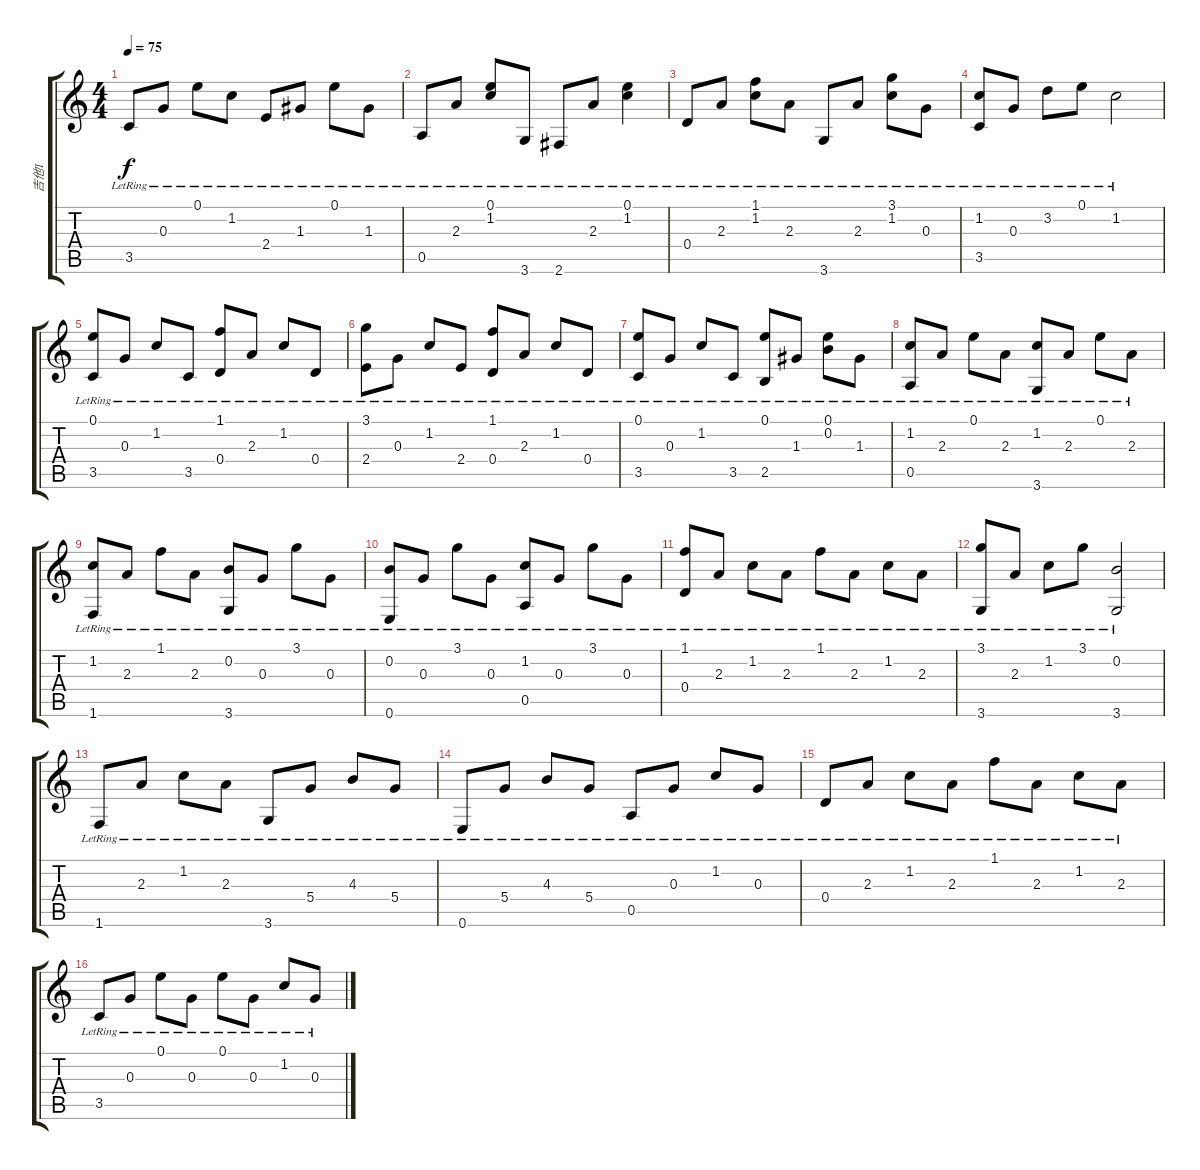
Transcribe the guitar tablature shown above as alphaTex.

\track ("吉他1" "吉他1") {instrument acousticguitarsteel}
\staff {score tabs}
\tuning (E4 B3 G3 D3 A2 E2) {hide}
\ts (4 4)
\tempo 75
\clef g2
\ks c
3.5{lr}.8{dy f} 0.3{lr}.8 0.1{lr}.8 1.2{lr}.8 2.4{lr}.8 1.3{lr}.8 0.1{lr}.8 1.3{lr}.8 |
0.5{lr}.8 2.3{lr}.8 (0.1{lr} 1.2{lr}).8 3.6{lr}.8 2.6{lr}.8 2.3{lr}.8 (0.1{lr} 1.2{lr}).4 |
0.4{lr}.8 2.3{lr}.8 (1.1{lr} 1.2{lr}).8 2.3{lr}.8 3.6{lr}.8 2.3{lr}.8 (3.1{lr} 1.2{lr}).8 0.3{lr}.8 |
(1.2{lr} 3.5{lr}).8 0.3{lr}.8 3.2{lr}.8 0.1{lr}.8 1.2{lr}.2 |
(0.1{lr} 3.5{lr}).8 0.3{lr}.8 1.2{lr}.8 3.5{lr}.8 (1.1{lr} 0.4{lr}).8 2.3{lr}.8 1.2{lr}.8 0.4{lr}.8 |
(3.1{lr} 2.4{lr}).8 0.3{lr}.8 1.2{lr}.8 2.4{lr}.8 (1.1{lr} 0.4{lr}).8 2.3{lr}.8 1.2{lr}.8 0.4{lr}.8 |
(0.1{lr} 3.5{lr}).8 0.3{lr}.8 1.2{lr}.8 3.5{lr}.8 (0.1{lr} 2.5{lr}).8 1.3{lr}.8 (0.1{lr} 0.2{lr}).8 1.3{lr}.8 |
(1.2{lr} 0.5{lr}).8 2.3{lr}.8 0.1{lr}.8 2.3{lr}.8 (1.2{lr} 3.6{lr}).8 2.3{lr}.8 0.1{lr}.8 2.3{lr}.8 |
(1.2{lr} 1.6{lr}).8 2.3{lr}.8 1.1{lr}.8 2.3{lr}.8 (0.2{lr} 3.6{lr}).8 0.3{lr}.8 3.1{lr}.8 0.3{lr}.8 |
(0.2{lr} 0.6{lr}).8 0.3{lr}.8 3.1{lr}.8 0.3{lr}.8 (1.2{lr} 0.5{lr}).8 0.3{lr}.8 3.1{lr}.8 0.3{lr}.8 |
(1.1{lr} 0.4{lr}).8 2.3{lr}.8 1.2{lr}.8 2.3{lr}.8 1.1{lr}.8 2.3{lr}.8 1.2{lr}.8 2.3{lr}.8 |
(3.1{lr} 3.6{lr}).8 2.3{lr}.8 1.2{lr}.8 3.1{lr}.8 (0.2{lr} 3.6{lr}).2 |
1.6{lr}.8 2.3{lr}.8 1.2{lr}.8 2.3{lr}.8 3.6{lr}.8 5.4{lr}.8 4.3{lr}.8 5.4{lr}.8 |
0.6{lr}.8 5.4{lr}.8 4.3{lr}.8 5.4{lr}.8 0.5{lr}.8 0.3{lr}.8 1.2{lr}.8 0.3{lr}.8 |
0.4{lr}.8 2.3{lr}.8 1.2{lr}.8 2.3{lr}.8 1.1{lr}.8 2.3{lr}.8 1.2{lr}.8 2.3{lr}.8 |
3.5{lr}.8 0.3{lr}.8 0.1{lr}.8 0.3{lr}.8 0.1{lr}.8 0.3{lr}.8 1.2{lr}.8 0.3{lr}.8
